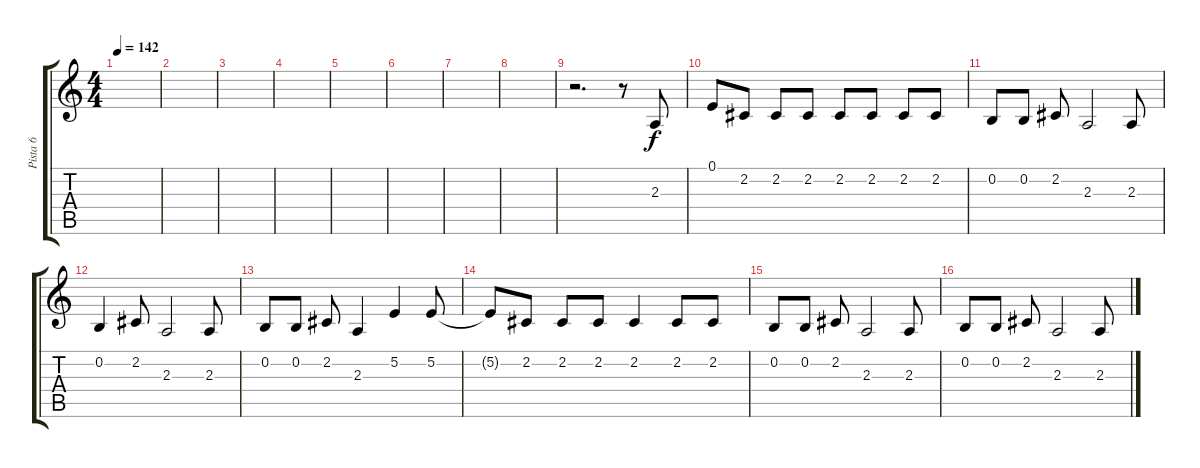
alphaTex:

\track ("Pista 6" "Pista 6") {instrument electricgrandpiano}
\staff {score tabs}
\tuning (E4 B3 G3 D3 A2 E2) {hide}
\ts (4 4)
\tempo 142
\clef g2
\ks c
|
|
|
|
|
|
|
|
r.2{d} r.8 2.3.8 |
0.1.8 2.2.8 2.2.8 2.2.8 2.2.8 2.2.8 2.2.8 2.2.8 |
0.2.8 0.2.8 2.2.8 2.3.2 2.3.8 |
0.2.4 2.2.8 2.3.2 2.3.8 |
0.2.8 0.2.8 2.2.8 2.3.4 5.2.4 5.2.8 |
5.2{t}.8 2.2.8 2.2.8 2.2.8 2.2.4 2.2.8 2.2.8 |
0.2.8 0.2.8 2.2.8 2.3.2 2.3.8 |
0.2.8 0.2.8 2.2.8 2.3.2 2.3.8
